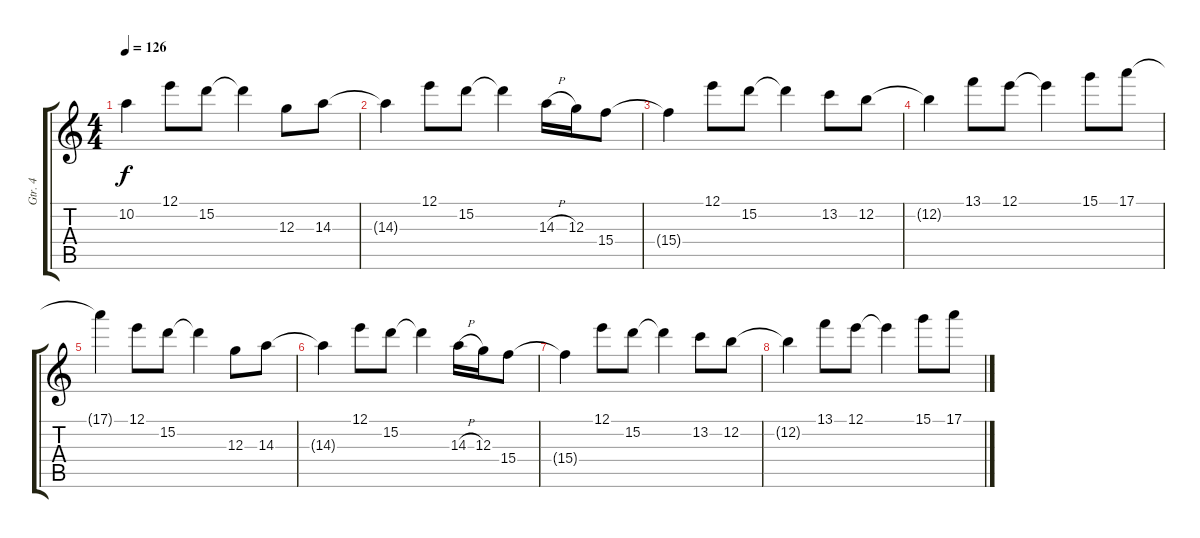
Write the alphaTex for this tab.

\track ("Gtr. 4" "Gtr. 4") {instrument distortionguitar}
\staff {score tabs}
\tuning (E4 B3 G3 D3 A2 E2) {hide}
\ts (4 4)
\tempo 126
\clef g2
\ks c
10.2{t}.4{dy f} 12.1.8 15.2.8 15.2{t}.4 12.3.8 14.3.8 |
14.3{t}.4 12.1.8 15.2.8 15.2{t}.4 14.3{h}.16 12.3.16 15.4.8 |
15.4{t}.4 12.1.8 15.2.8 15.2{t}.4 13.2.8 12.2.8 |
12.2{t}.4 13.1.8 12.1.8 12.1{t}.4 15.1.8 17.1.8 |
17.1{t}.4 12.1.8 15.2.8 15.2{t}.4 12.3.8 14.3.8 |
14.3{t}.4 12.1.8 15.2.8 15.2{t}.4 14.3{h}.16 12.3.16 15.4.8 |
15.4{t}.4 12.1.8 15.2.8 15.2{t}.4 13.2.8 12.2.8 |
12.2{t}.4 13.1.8 12.1.8 12.1{t}.4 15.1.8 17.1.8
